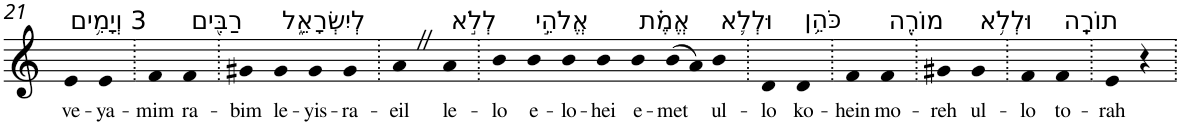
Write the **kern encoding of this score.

**kern	**text
*part1	*part1
*staff1	*staff1
*I"Piano	*
*I'Pno	*
!!LO:PB:g=z
*clefG2	*
*k[]	*
=21	=21
!LO:TX:a:t=3 וְיָמִ֥ים	!
!	!LO:LY:b
4e	ve-
!	!LO:LY:b
4e	-ya-
=22.	=22.
!	!LO:LY:b
4f	-mim
!LO:TX:a:t=רַבִּ֖ים	!
!	!LO:LY:b
4f	ra-
=23.	=23.
!	!LO:LY:b
4g#X	-bim
!LO:TX:a:t=לְיִשְׂרָאֵ֑ל	!
!	!LO:LY:b
4g#	le-
!	!LO:LY:b
4g#	-yis-
!	!LO:LY:b
4g#	-ra-
=24.	=24.
!	!LO:LY:b
4aZ	-eil
!LO:TX:a:t=לְלֹ֣א	!
!	!LO:LY:b
4a	le-
=25.	=25.
!	!LO:LY:b
4b	-lo
!LO:TX:a:t=אֱלֹהֵ֣י	!
!	!LO:LY:b
4b	e-
!	!LO:LY:b
4b	-lo-
!	!LO:LY:b
4b	-hei
!LO:TX:a:t=אֱמֶ֗ת	!
!	!LO:LY:b
4b	e-
!	!LO:LY:b
(>8b	-met
8a)	.
!LO:TX:a:t=וּלְלֹ֛א	!
!	!LO:LY:b
4b	ul-
=26.	=26.
!	!LO:LY:b
4d	-lo
!LO:TX:a:t=כֹּהֵ֥ן	!
!	!LO:LY:b
4d	ko-
=27.	=27.
!	!LO:LY:b
4f	-hein
!LO:TX:a:t=מוֹרֶ֖ה	!
!	!LO:LY:b
4f	mo-
=28.	=28.
!	!LO:LY:b
4g#X	-reh
!LO:TX:a:t=וּלְלֹ֥א	!
!	!LO:LY:b
4g#	ul-
=29.	=29.
!	!LO:LY:b
4f	-lo
!LO:TX:a:t=תוֹרָֽה	!
!	!LO:LY:b
4f	to-
=30.	=30.
!	!LO:LY:b
4e	-rah
4r	.
=.	=.
*-	*-
